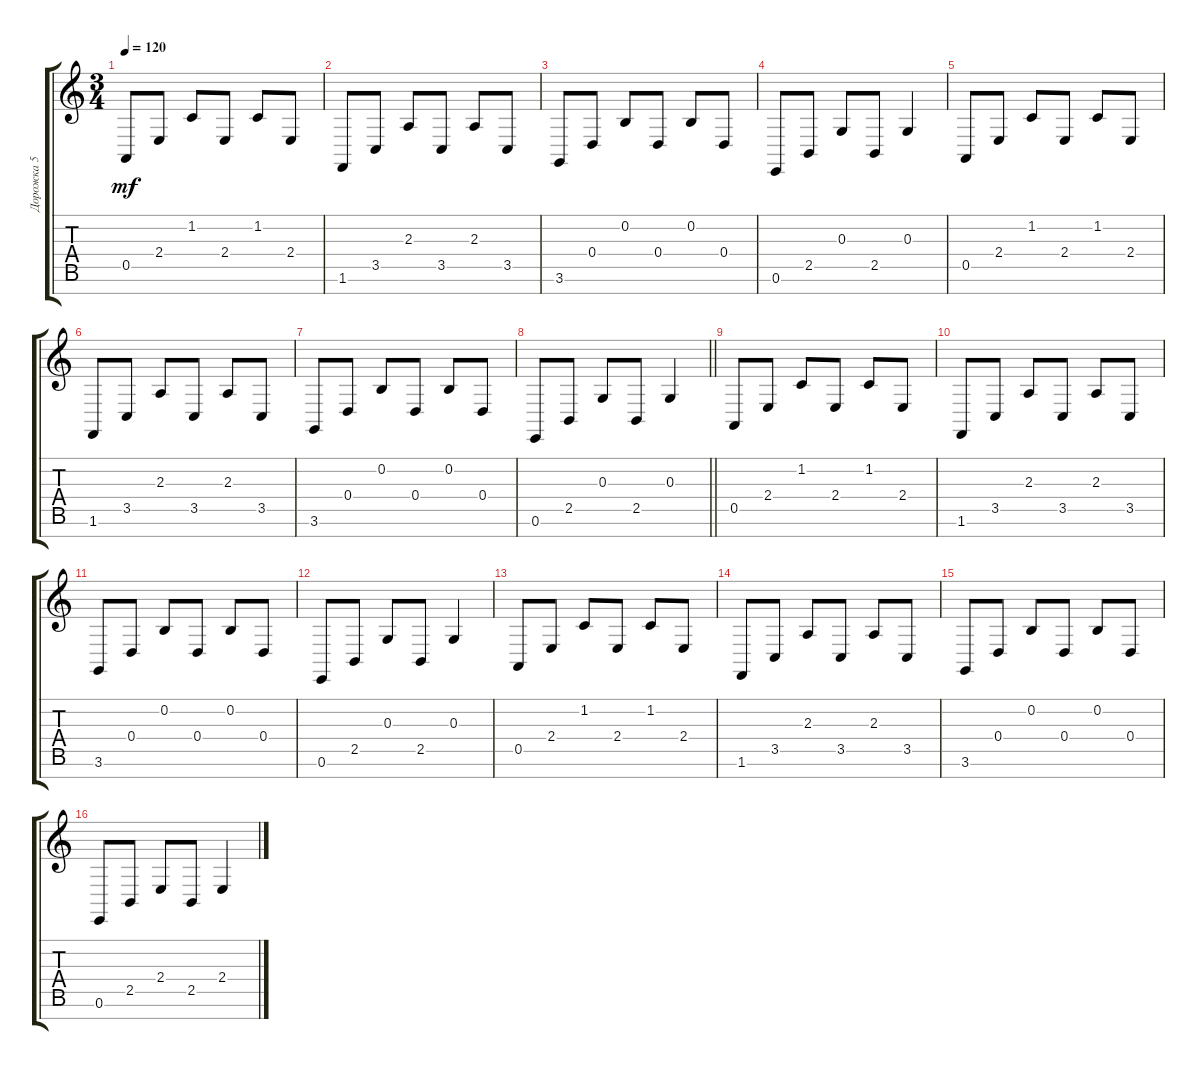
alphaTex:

\track ("Дорожка 5" "Дорожка 5") {instrument acousticgrandpiano}
\staff {score tabs}
\tuning (E4 B3 G3 D3 A2 E2 B1) {hide}
\ts (3 4)
\section ("" "")
\tempo 120
\clef g2
\ks c
0.5.8{dy mf} 2.4.8 1.2.8 2.4.8 1.2.8 2.4.8 |
1.6.8 3.5.8 2.3.8 3.5.8 2.3.8 3.5.8 |
3.6.8 0.4.8 0.2.8 0.4.8 0.2.8 0.4.8 |
0.6.8 2.5.8 0.3.8 2.5.8 0.3.4 |
0.5.8 2.4.8 1.2.8 2.4.8 1.2.8 2.4.8 |
1.6.8 3.5.8 2.3.8 3.5.8 2.3.8 3.5.8 |
3.6.8 0.4.8 0.2.8 0.4.8 0.2.8 0.4.8 |
\barLineRight lightlight
0.6.8 2.5.8 0.3.8 2.5.8 0.3.4 |
\section ("" "")
0.5.8 2.4.8 1.2.8 2.4.8 1.2.8 2.4.8 |
1.6.8 3.5.8 2.3.8 3.5.8 2.3.8 3.5.8 |
3.6.8 0.4.8 0.2.8 0.4.8 0.2.8 0.4.8 |
0.6.8 2.5.8 0.3.8 2.5.8 0.3.4 |
0.5.8 2.4.8 1.2.8 2.4.8 1.2.8 2.4.8 |
1.6.8 3.5.8 2.3.8 3.5.8 2.3.8 3.5.8 |
3.6.8 0.4.8 0.2.8 0.4.8 0.2.8 0.4.8 |
0.6.8 2.5.8 2.4.8 2.5.8 2.4.4
